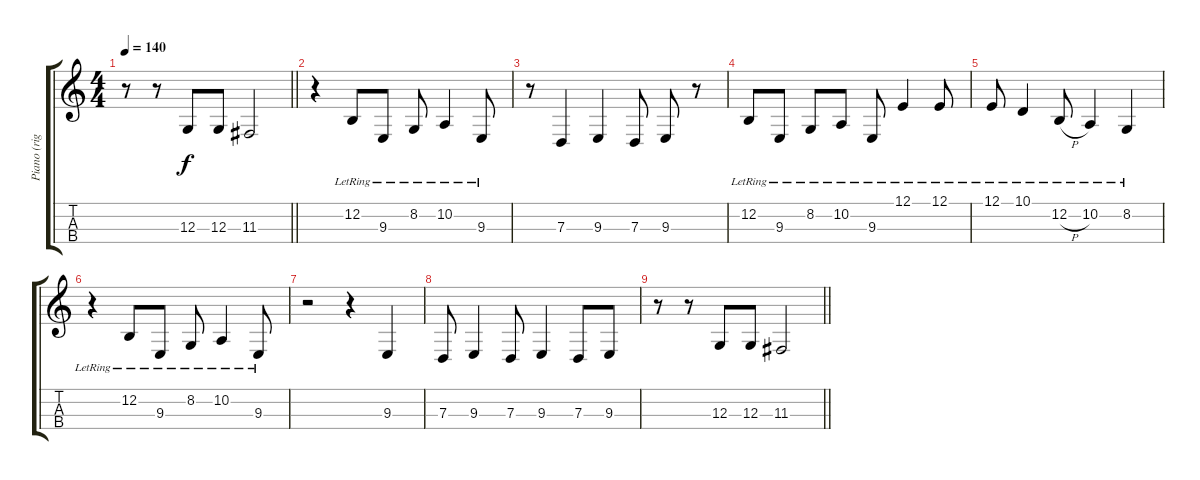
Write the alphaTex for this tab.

\track ("Piano (right)" "Piano (rig") {instrument acousticgrandpiano}
\staff {score tabs}
\tuning (E3 B2 G2 D2) {hide}
\ts (4 4)
\tempo 140
\clef g2
\barLineRight lightlight
\ks c
r.8{dy f} r.8 12.3.8 12.3.8 11.3.2 |
r.4 12.2{lr}.8 9.3{lr}.8 8.2{lr}.8 10.2{lr}.4 9.3{lr}.8 |
r.8 7.3.4 9.3.4 7.3.8 9.3.8 r.8 |
12.2{lr}.8 9.3{lr}.8 8.2{lr}.8 10.2{lr}.8 9.3{lr}.8 12.1{lr}.4 12.1{lr}.8 |
12.1{lr}.8 10.1{lr}.4 12.2{h lr}.8 10.2{lr}.4 8.2{lr}.4 |
r.4 12.2{lr}.8 9.3{lr}.8 8.2{lr}.8 10.2{lr}.4 9.3{lr}.8 |
r.2 r.4 9.3.4 |
7.3.8 9.3.4 7.3.8 9.3.4 7.3.8 9.3.8 |
\barLineRight lightlight
r.8 r.8 12.3.8 12.3.8 11.3.2
